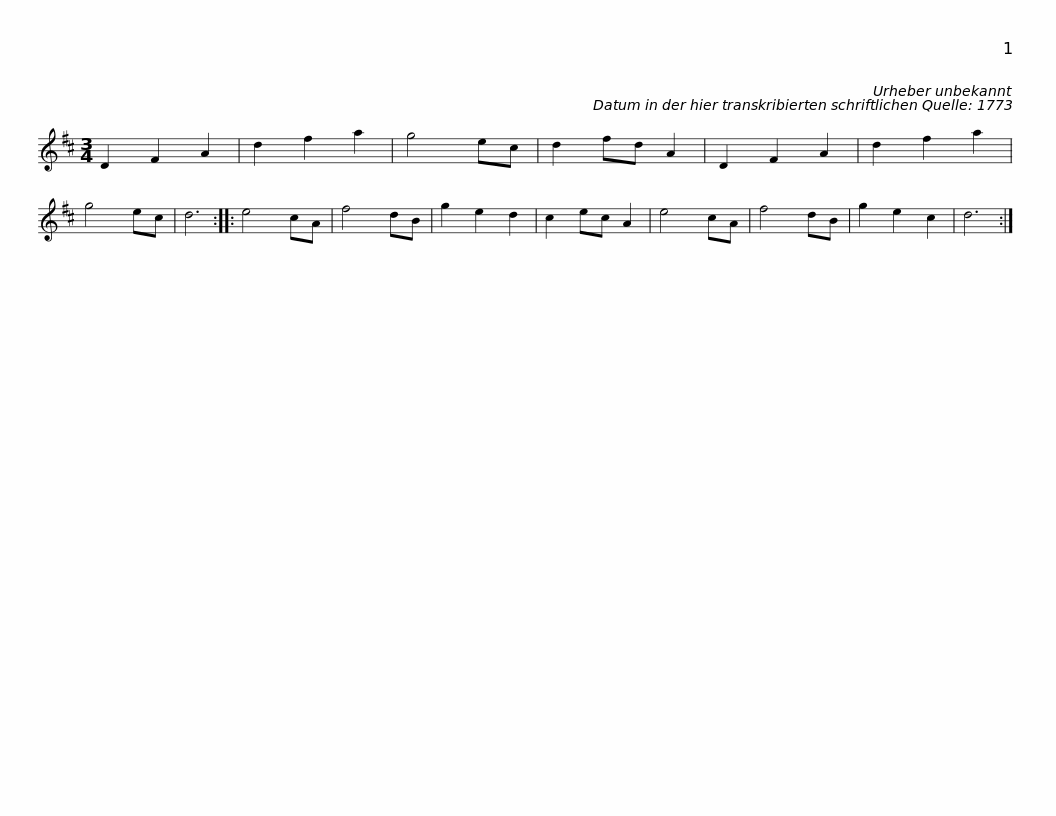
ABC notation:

X:1
L:1/8
M:3/4
I:linebreak $
K:D
V:1 treble
V:1
 D2 F2 A2 | d2 f2 a2 | g4 ec | d2 fd A2 | D2 F2 A2 | %5
 d2 f2 a2 | g4 ec | d6 :: e4 cA | f4 dB | %10
 g2 e2 d2 | c2 ec A2 |$ e4 cA | f4 dB | g2 e2 c2 | %15
 d6 :| %16
